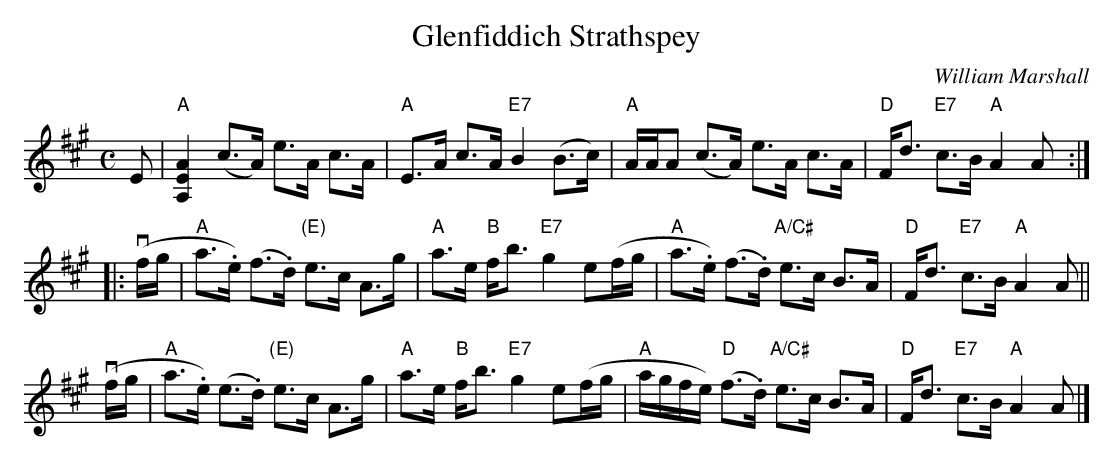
X:1
T: Glenfiddich Strathspey
C: William Marshall
M: C
L: 1/16
K: A
E2 |\
"A"[A4E4A,4] (c3A) e3A c3A | "A"E3A c3A "E7"B4 (B3c) |\
"A"AAA2 (c3A) e3A c3A | "D"Fd3 "E7"c3B "A"A4 A2 :|
|: (vfg |\
"A"a3.e) (f3.d) "(E)"e3c A3g | "A"a3e "B"fb3 "E7"g4 e2(fg |\
"A"a3.e) (f3.d) "A/C#"e3c B3A | "D"Fd3 "E7"c3B "A"A4 A2 ||
(vfg |\
"A"a3.e) (e3.d) "(E)"e3c A3g | "A"a3e "B"fb3 "E7"g4 e2(fg |\
"A"agfe) ("D"f3.d) "A/C#"e3c B3A | "D"Fd3 "E7"c3B "A"A4 A2 |]
